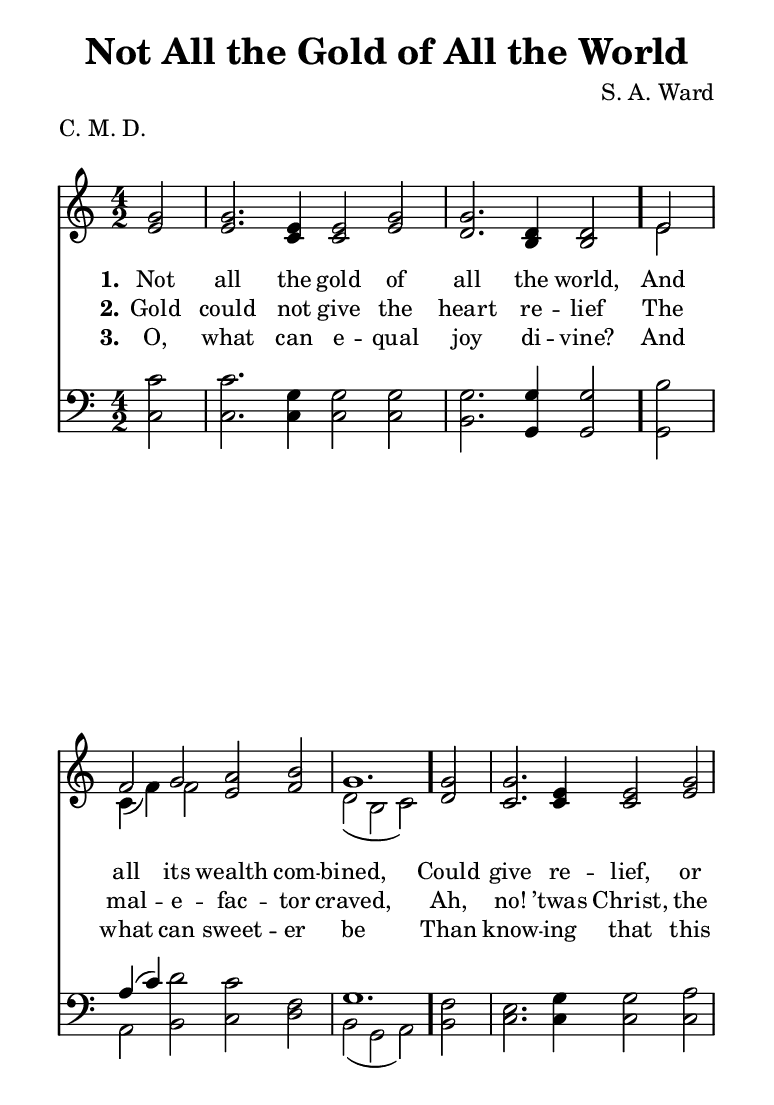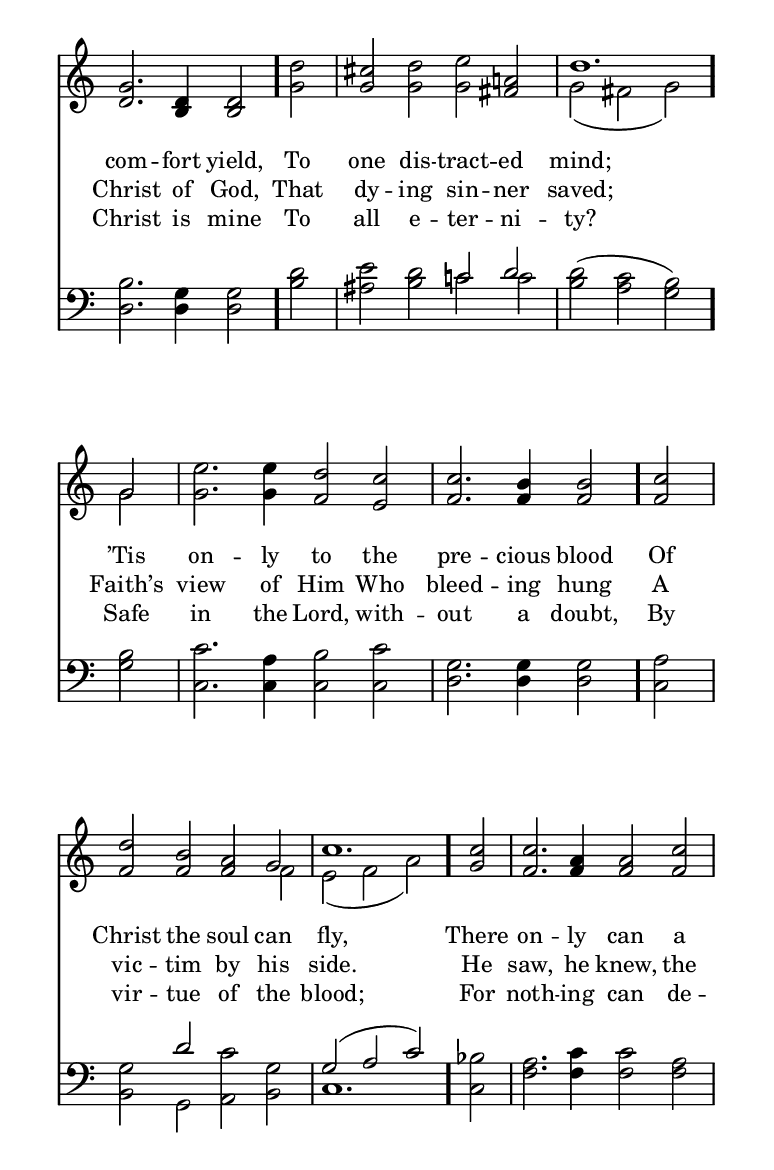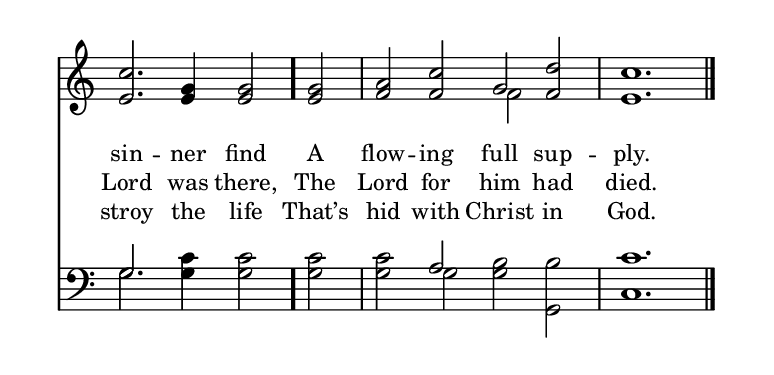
\include "common/global.ily"
\paper {
  \include "common/paper.ily"
  %ragged-bottom = ##t
  %ragged-last-bottom = ##t
  systems-per-page = #(cond (is-eogsized 4) (#t #f))
  page-count = #(cond (is-eogsized 1) (#t #f))
}

\header{
  hymnnumber = "104"
  title = "Not All the Gold of All the World"
  tunename = "Materna"
  meter = "C. M. D."
  %poet = ""
  composer = "S. A. Ward"
  %copyright = ""
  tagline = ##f
}

% for fermata in MIDI
ta = { \tempo 2=88 }
tb = { \tempo 2=44 }

patternAA = { c2 | c2. c4 c2 c2 | c2. c4 c2 }

patternBA = { c2 | c2 c2 c2 c2 | c1. }
patternBB = { c2 | c4( c4) c2 c2 c2 | c2( c2 c2) }
patternBC = { c2 | c4( c4) c2 c2 c2 | c1. }
patternBD = { c2 | c2 c2 c2 c2 | c2( c2 c2) }

global = {
  \include "common/overrides.ily"
  \override Staff.TimeSignature.style = #'numbered
  \time 4/2
  \override Score.MetronomeMark.transparent = ##t % hide all fermata changes too
  \ta
  \key c \major
  \partial 2
  \autoBeamOff
}

notesSoprano = {
\global
\relative c'' {

  \changePitch \patternAA { g | g e e g | g d d }
  \changePitch \patternBA { e | f g a b | g }
  \changePitch \patternAA { g | g e e g | g d d }
  \changePitch \patternBA { d' | cis d e a,! | d }

  \changePitch \patternAA { g, | e' e d c | c b b }
  \changePitch \patternBA { c | d b a g | c }
  \changePitch \patternAA { c | c a a c | c g g }
  \changePitch \patternBA { g | a c g d' | c }

  \bar "|."

}
}

notesAlto = {
\global
\relative e' {

  \changePitch \patternAA { e | e c c e | d b b }
  \changePitch \patternBB { e | c f f e f | d b c }
  \changePitch \patternAA { d | c c c e | d b b }
  \changePitch \patternBD { g' | g g g fis | g fis g }

  \changePitch \patternAA { g | g g f e | f f f }
  \changePitch \patternBD { f | f f f f | e f a }
  \changePitch \patternAA { g | f f f f | e e e }
  \changePitch \patternBA { e | f f f f | e }

}
}

notesTenor = {
\global
\relative a {

  \changePitch \patternAA { c | c g g g | g g g }
  \changePitch \patternBC { b | a c d c f, | g }
  \changePitch \patternAA { f | e g g a | b g g }
  \changePitch \patternBD { d' | e d c! d | d c b }

  \changePitch \patternAA { b | c a b c | g g g }
  \changePitch \patternBD { a | g d' c g | g a c }
  \changePitch \patternAA { bes | a c c a | g c c }
  \changePitch \patternBA { c | c a b b | c }

}
}

notesBass = {
\global
\relative f {

  \changePitch \patternAA { c | c c c c | b g g }
  \changePitch \patternBD { g | a b c d | b g a }
  \changePitch \patternAA { b | c c c c | d d d }
  \changePitch \patternBD { b' | ais b c! c | b a g }

  \changePitch \patternAA { g | c, c c c | d d d }
  \changePitch \patternBA { c | b g a b | c }
  \changePitch \patternAA { c | f f f f | g g g }
  \changePitch \patternBA { g | g g g g, | c }

}
}

wordsA = \lyricmode {
\set stanza = "1."

Not all the gold of all the world, \bar "."
And all its wealth com -- bined, \bar "."
Could give re -- lief, or com -- fort yield, \bar "."
To one dis -- tract -- ed mind; \bar "."
’Tis on -- ly to the pre -- cious blood \bar "."
Of Christ the soul can fly, \bar "."
There on -- ly can a sin -- ner find \bar "."
A flow -- ing full sup -- ply. \bar "."

}

wordsB = \lyricmode {
\set stanza = "2."

Gold could not give the heart re -- lief
The mal -- e -- fac -- tor craved,
Ah, no! ’twas Christ, the Christ of God,
That dy -- ing sin -- ner saved;
Faith’s view of Him Who bleed -- ing hung
A vic -- tim by his side.
He saw, he knew, the Lord was there,
The Lord for him had died.

}

wordsC = \lyricmode {
\set stanza = "3."

O, what can e -- qual joy di -- vine?
And what can sweet -- er be
Than know -- ing that this Christ is mine
To all e -- ter -- ni -- ty?
Safe in the Lord, with -- out a doubt,
By vir -- tue of the blood;
For noth -- ing can de -- stroy the life
That’s hid with Christ in God.

}

\score {
  \context ChoirStaff <<
    \context Staff = upper <<
      \set Staff.autoBeaming = ##f
      \set ChoirStaff.systemStartDelimiter = #'SystemStartBar
      \set ChoirStaff.printPartCombineTexts = ##f
      \partcombine #'(2 . 9) \notesSoprano \notesAlto
      \context NullVoice = sopranos { \voiceOne << \notesSoprano >> }
      \context NullVoice = altos { \voiceTwo << \notesAlto >> }
      \context Lyrics = one   \lyricsto sopranos \wordsA
      \context Lyrics = two   \lyricsto sopranos \wordsB
      \context Lyrics = three \lyricsto sopranos \wordsC
    >>
    \context Staff = men <<
      \clef bass
      \set ChoirStaff.printPartCombineTexts = ##f
      \partcombine #'(2 . 9) \notesTenor \notesBass
      \context NullVoice = tenors { \voiceOne << \notesTenor >> }
      \context NullVoice = basses { \voiceTwo << \notesBass >> }
    >>
  >>
  \layout {
    \include "common/layout.ily"
  }
  \midi{
    \include "common/midi.ily"
  }
}

\version "2.19.49"  % necessary for upgrading to future LilyPond versions.

% vi:set et ts=2 sw=2 ai nocindent syntax=lilypond:
